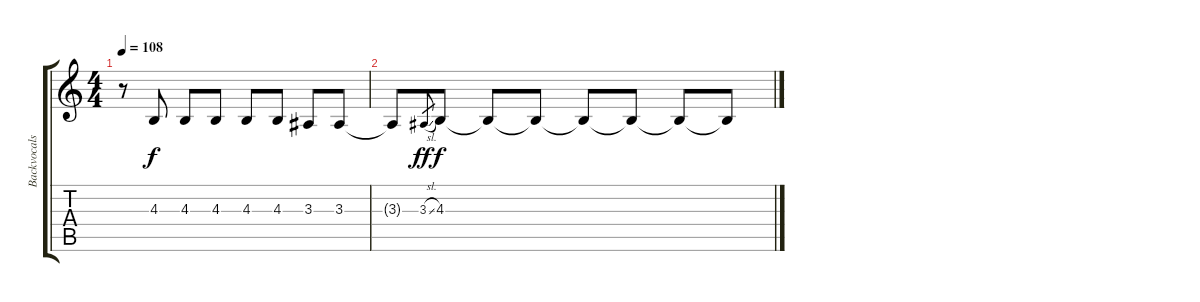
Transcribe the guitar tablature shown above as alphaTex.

\track ("Backvocals (Mike Shinoda)" "Backvocals") {instrument clarinet}
\staff {score tabs}
\tuning (E4 B3 G3 D3 A2 E2) {hide}
\ts (4 4)
\tempo 108
\clef g2
\ks c
r.8{dy f volume 12 instrument clarinet} 4.3.8 4.3.8 4.3.8 4.3.8 4.3.8 3.3.8 3.3.8 |
3.3{t}.8{volume 12 instrument clarinet} 3.3{sl}.8{gr dy ff} 4.3.8{dy f} 4.3{t}.8 4.3{t}.8 4.3{t}.8 4.3{t}.8 4.3{t}.8 4.3{t}.8
